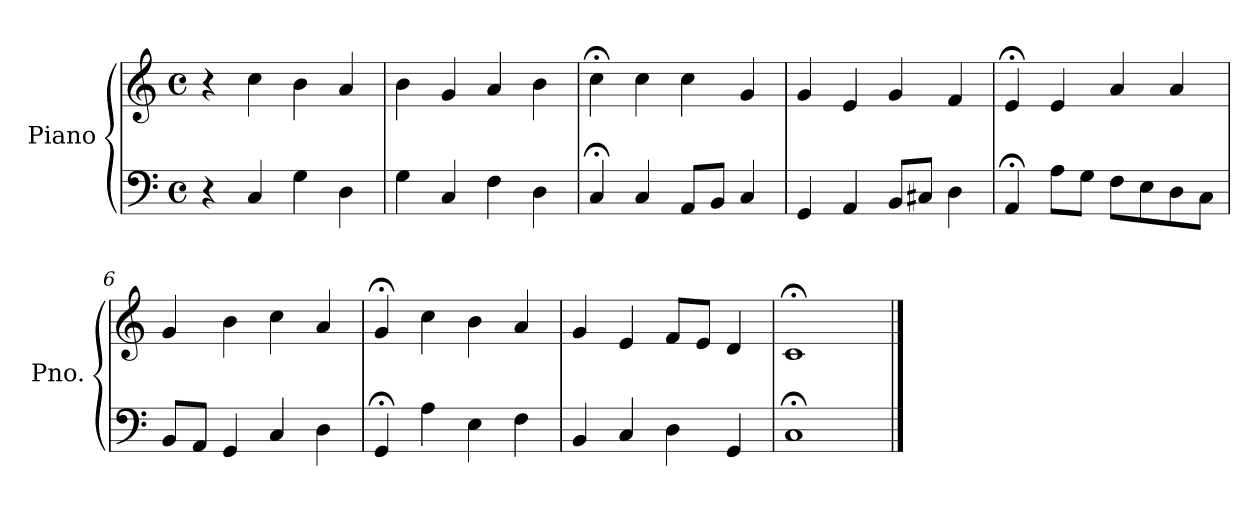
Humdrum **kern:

**kern	**kern
*part1	*part1
*staff2	*staff1
*I"Piano	*
*I'Pno.	*
*clefF4	*clefG2
*k[]	*k[]
*M4/4	*M4/4
*met(c)	*met(c)
=1	=1
4r	4r
4C/	4cc\
4G\	4b\
4D\	4a/
=2	=2
4G\	4b\
4C/	4g/
4F\	4a/
4D\	4b\
=3	=3
4C;</	4cc;<\
4C/	4cc\
8AA/L	4cc\
8BB/J	.
4C/	4g/
=4	=4
4GG/	4g/
4AA/	4e/
8BB/L	4g/
8C#X/J	.
4D\	4f/
=5	=5
4AA;</	4e;</
8A\L	4e/
8G\J	.
8F\L	4a/
8E\	.
8D\	4a/
8C\J	.
=6	=6
8BB/L	4g/
8AA/J	.
4GG/	4b\
4C/	4cc\
4D\	4a/
!!LO:LB:g=z
=7	=7
4GG;</	4g;</
4A\	4cc\
4E\	4b\
4F\	4a/
=8	=8
4BB/	4g/
4C/	4e/
4D\	8f/L
.	8e/J
4GG/	4d/
=9	=9
1C;<	1c;<
==	==
*-	*-
